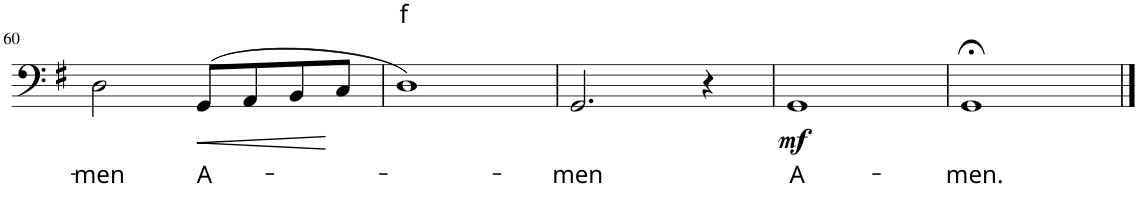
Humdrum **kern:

**kern	**text	**dynam
*part1	*part1	*part1
*staff1	*staff1	*staff1
*I"Bassi	*	*
*I'B.	*	*
!!LO:PB:g=z
*clefF4	*	*
*k[f#]	*	*
*M4/4	*	*
=60	=60	=60
!	!LO:LY:b	!
2D\	-men	.
!	!LO:LY:b	!LO:HP:b
(8GG/L	A-	<
8AA/	.	.
8BB/	.	.
8C/J	.	[
=61	=61	=61
!LO:TX:a:t=f	!	!
1D)	.	.
=62	=62	=62
!	!LO:LY:b	!
2.GG/	-men	.
4r	.	.
=63	=63	=63
!	!LO:LY:b	!LO:DY:b
1GG	A-	mf
=64	=64	=64
!	!LO:LY:b	!
1GG;<	-men.	.
==	==	==
*-	*-	*-
